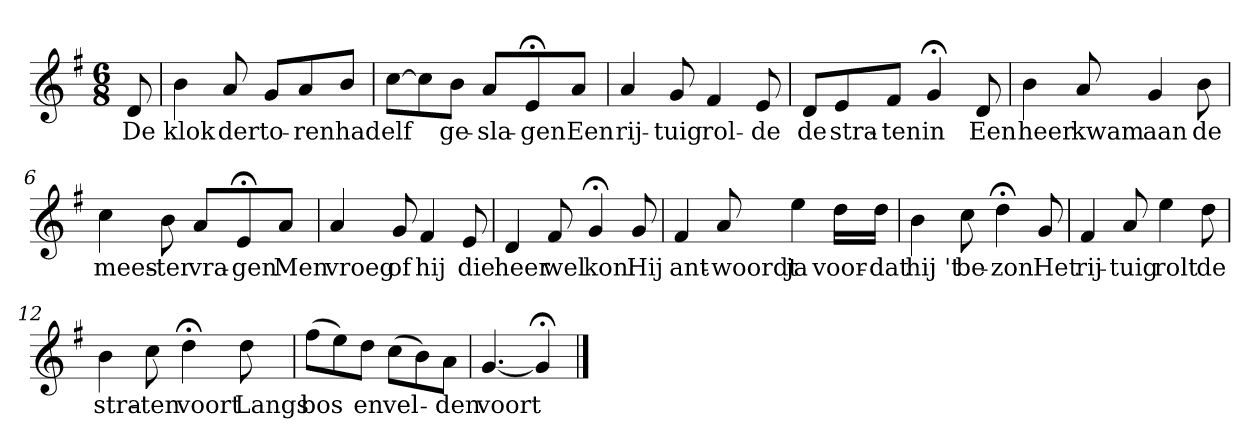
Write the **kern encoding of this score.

**kern	**text
*part1	*part1
*staff1	*staff1
*k[f#]	*
*G:	*
*M6/8	*
*MM120	*
=	=
8d	De
=1	=1
4b	klok
8a	der
8gL	to-
8a	-ren
8bJ	had
=2	=2
[8ccL	elf
8cc]	.
8bJ	ge-
8aL	-sla-
8e;<	-gen
8aJ	Een
=3	=3
4a	rij-
8g	-tuig
4f#	rol-
8e	-de
=4	=4
8dL	de
8e	stra-
8f#J	-ten
4g;<	in
8d	Een
=5	=5
4b	heer
8a	kwam
4g	aan
8b	de
=6	=6
4cc	mees-
8b	-ter
8aL	vra-
8e;<	-gen
8aJ	Men
=7	=7
4a	vroeg
8g	of
4f#	hij
8e	die
=8	=8
4d	heer
8f#	wel
4g;<	kon
8g	Hij
=9	=9
4f#	ant-
8a	-woordt
4ee	ja
16ddLL	voor-
16ddJJ	-dat
=10	=10
4b	hij 't
8cc	be-
4dd;<	-zon
8g	Het
=11	=11
4f#	rij-
8a	-tuig
4ee	rolt
8dd	de
=12	=12
4b	stra-
8cc	-ten
4dd;<	voort
8dd	Langs
=13	=13
(8ff#L	bos
8ee)	.
8ddJ	en
(8ccL	vel-
8b)	.
8aJ	-den
=14	=14
[4.g	voort
4g;<]	.
==	==
*-	*-
